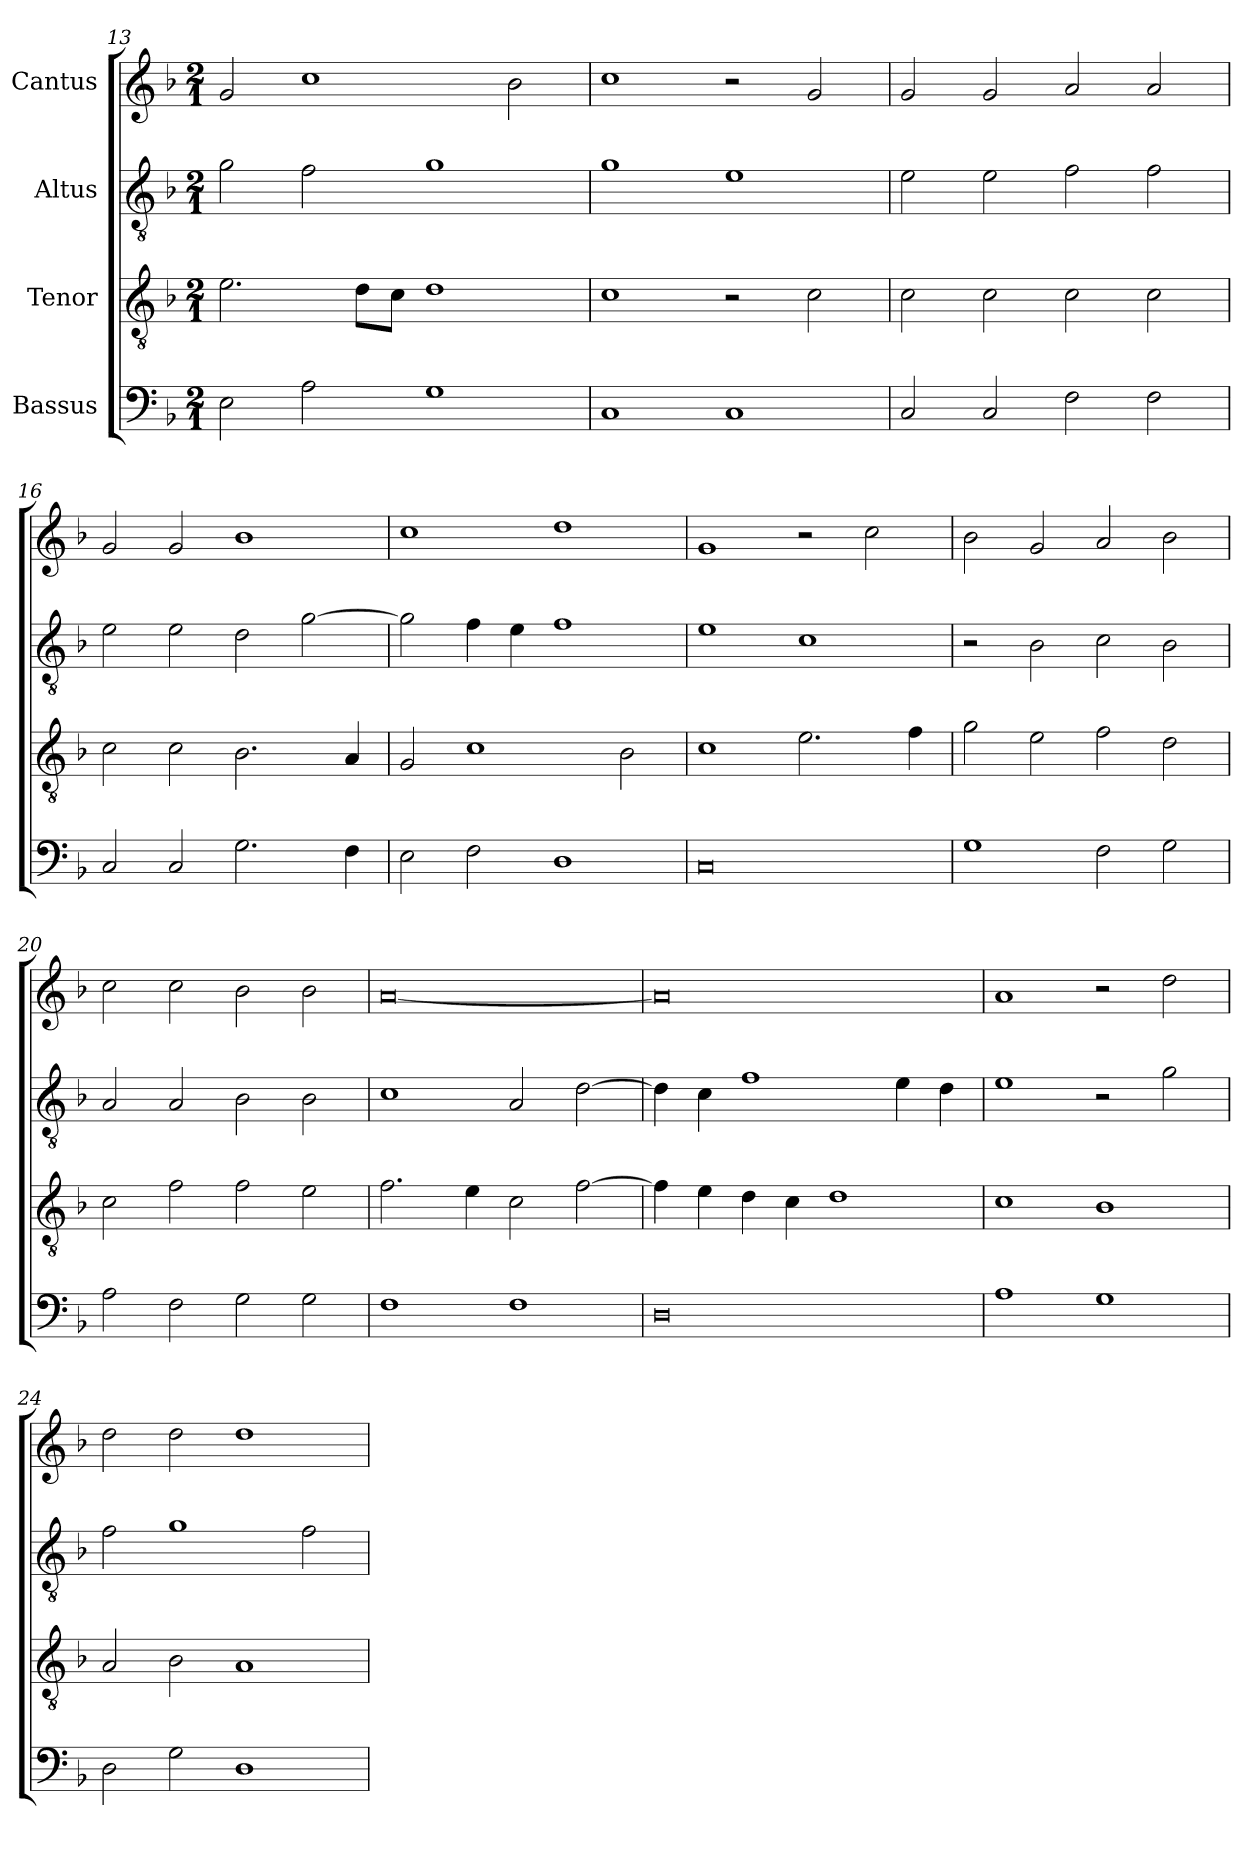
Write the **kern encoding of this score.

**kern	**kern	**kern	**kern
*part4	*part3	*part2	*part1
*staff4	*staff3	*staff2	*staff1
*I"Bassus	*I"Tenor	*I"Altus	*I"Cantus
*clefF4	*clefGv2	*clefGv2	*clefG2
*	*ITrd7c12	*ITrd7c12	*
*k[b-]	*k[b-]	*k[b-]	*k[b-]
*F:	*F:	*F:	*F:
*M2/1	*M2/1	*M2/1	*M2/1
=13	=13	=13	=13
2Ei\	2.Ei\	2Gi\	2gi/
2Ai\	.	2Fi\	1cci
.	8Di\L	.	.
.	8Ci\J	.	.
1Gi	1Di	1Gi	.
.	.	.	2b-i\
=14	=14	=14	=14
1Ci	1Ci	1Gi	1cci
1Ci	2r	1Ei	2r
.	2Ci\	.	2gi/
=15	=15	=15	=15
2Ci/	2Ci\	2Ei\	2gi/
2Ci/	2Ci\	2Ei\	2gi/
2Fi\	2Ci\	2Fi\	2ai/
2Fi\	2Ci\	2Fi\	2ai/
=16	=16	=16	=16
2Ci/	2Ci\	2Ei\	2gi/
2Ci/	2Ci\	2Ei\	2gi/
2.Gi\	2.BB-i\	2Di\	1b-i
.	.	[>2Gi\	.
4Fi\	4AAi/	.	.
!!LO:LB:g=z
=17	=17	=17	=17
2Ei\	2GGi/	2Gi\]	1cci
2Fi\	1Ci	4Fi\	.
.	.	4Ei\	.
1Di	.	1Fi	1ddi
.	2BB-i\	.	.
=18	=18	=18	=18
0Ci	1Ci	1Ei	1gi
.	2.Ei\	1Ci	2r
.	.	.	2cci\
.	4Fi\	.	.
=19	=19	=19	=19
1Gi	2Gi\	2r	2b-i\
.	2Ei\	2BB-i\	2gi/
2Fi\	2Fi\	2Ci\	2ai/
2Gi\	2Di\	2BB-i\	2b-i\
=20	=20	=20	=20
2Ai\	2Ci\	2AAi/	2cci\
2Fi\	2Fi\	2AAi/	2cci\
2Gi\	2Fi\	2BB-i\	2b-i\
2Gi\	2Ei\	2BB-i\	2b-i\
=21	=21	=21	=21
1Fi	2.Fi\	1Ci	[<0ai
.	4Ei\	.	.
1Fi	2Ci\	2AAi/	.
.	[>2Fi\	[>2Di\	.
!!LO:LB:g=z
=22	=22	=22	=22
0Di	4Fi\]	4Di\]	0ai]
.	4Ei\	4Ci\	.
.	4Di\	1Fi	.
.	4Ci\	.	.
.	1Di	.	.
.	.	4Ei\	.
.	.	4Di\	.
=23	=23	=23	=23
1Ai	1Ci	1Ei	1ai
1Gi	1BB-i	2r	2r
.	.	2Gi\	2ddi\
=24	=24	=24	=24
2Di\	2AAi/	2Fi\	2ddi\
2Gi\	2BB-i\	1Gi	2ddi\
1Di	1AAi	.	1ddi
.	.	2Fi\	.
=	=	=	=
*-	*-	*-	*-
